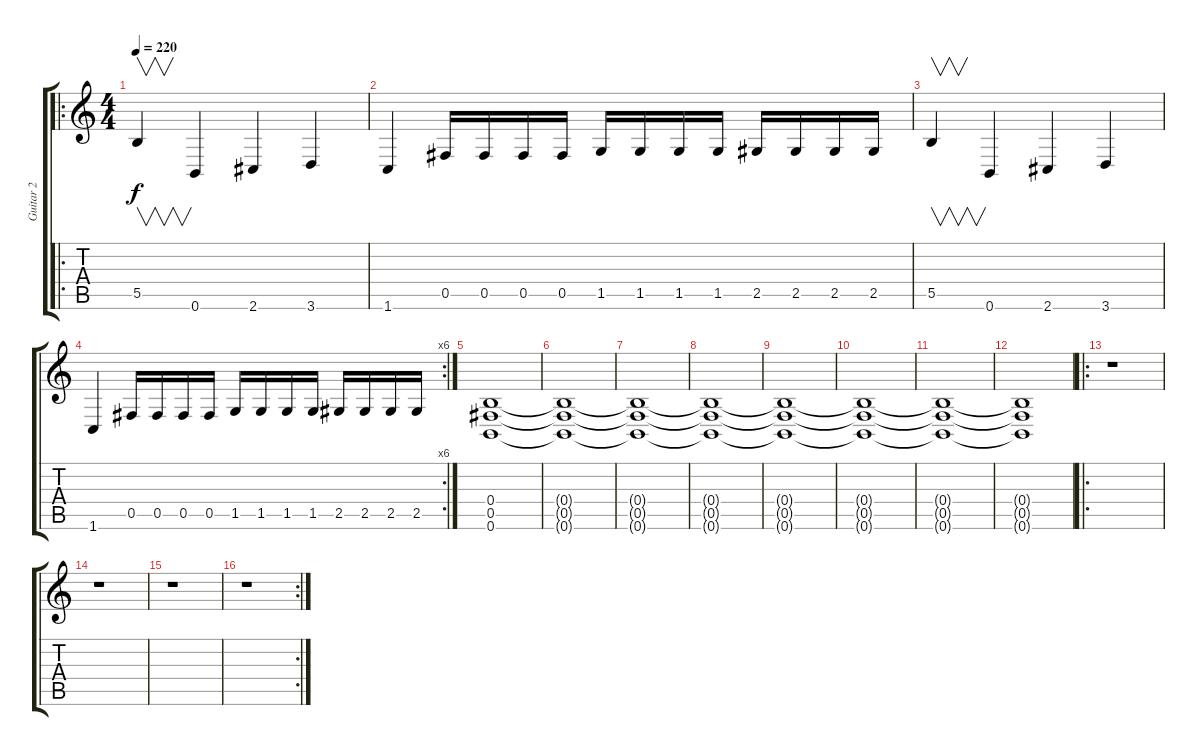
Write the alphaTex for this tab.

\track ("Guitar 2" "Guitar 2") {instrument distortionguitar}
\staff {score tabs}
\tuning (Db4 Ab3 E3 B2 Gb2 B1) {hide}
\ro
\ts (4 4)
\tempo 220
\clef g2
\ks c
5.5.4{v dy f} 0.6.4 2.6.4 3.6.4 |
1.6.4 0.5.16 0.5.16 0.5.16 0.5.16 1.5.16 1.5.16 1.5.16 1.5.16 2.5.16 2.5.16 2.5.16 2.5.16 |
5.5.4{v} 0.6.4 2.6.4 3.6.4 |
\rc 6
1.6.4 0.5.16 0.5.16 0.5.16 0.5.16 1.5.16 1.5.16 1.5.16 1.5.16 2.5.16 2.5.16 2.5.16 2.5.16 |
(0.4 0.5 0.6).1 |
(0.4{t} 0.5{t} 0.6{t}).1 |
(0.4{t} 0.5{t} 0.6{t}).1 |
(0.4{t} 0.5{t} 0.6{t}).1 |
(0.4{t} 0.5{t} 0.6{t}).1 |
(0.4{t} 0.5{t} 0.6{t}).1 |
(0.4{t} 0.5{t} 0.6{t}).1 |
(0.4{t} 0.5{t} 0.6{t}).1 |
\ro
r.1 |
r.1 |
r.1 |
\rc 2
r.1
